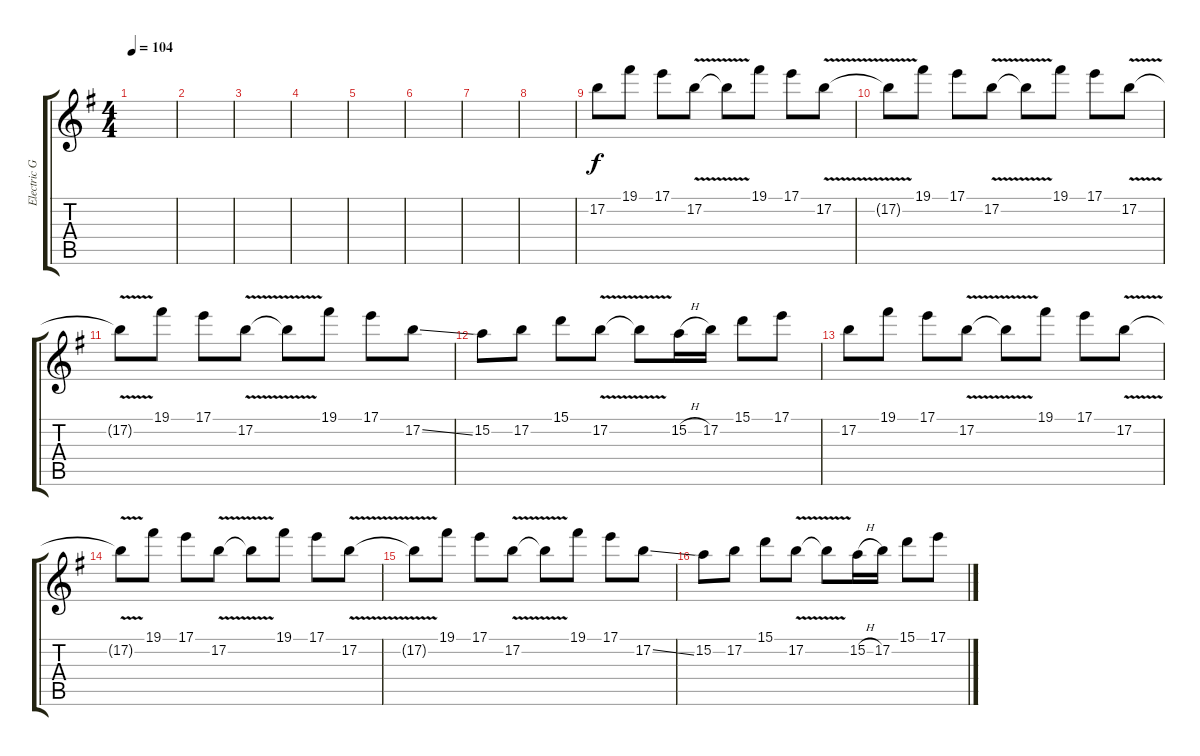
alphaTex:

\track ("Electric Guitar" "Electric G") {instrument distortionguitar}
\staff {score tabs}
\tuning (B3 Gb3 D3 A2 E2 B1) {hide}
\ts (4 4)
\tempo 104
\clef g2
\ks eminor
|
|
|
|
|
|
|
|
17.2.8 19.1.8 17.1.8 17.2{v}.8 17.2{v t}.8 19.1.8 17.1.8 17.2{v}.8 |
17.2{v t}.8 19.1.8 17.1.8 17.2{v}.8 17.2{v t}.8 19.1.8 17.1.8 17.2{v}.8 |
17.2{v t}.8 19.1.8 17.1.8 17.2{v}.8 17.2{v t}.8 19.1.8 17.1.8 17.2{ss}.8 |
15.2.8 17.2.8 15.1.8 17.2{v}.8 17.2{v t}.8 15.2{h}.16 17.2.16 15.1.8 17.1.8 |
17.2.8 19.1.8 17.1.8 17.2{v}.8 17.2{v t}.8 19.1.8 17.1.8 17.2{v}.8 |
17.2{v t}.8 19.1.8 17.1.8 17.2{v}.8 17.2{v t}.8 19.1.8 17.1.8 17.2{v}.8 |
17.2{v t}.8 19.1.8 17.1.8 17.2{v}.8 17.2{v t}.8 19.1.8 17.1.8 17.2{ss}.8 |
15.2.8 17.2.8 15.1.8 17.2{v}.8 17.2{v t}.8 15.2{h}.16 17.2.16 15.1.8 17.1.8
